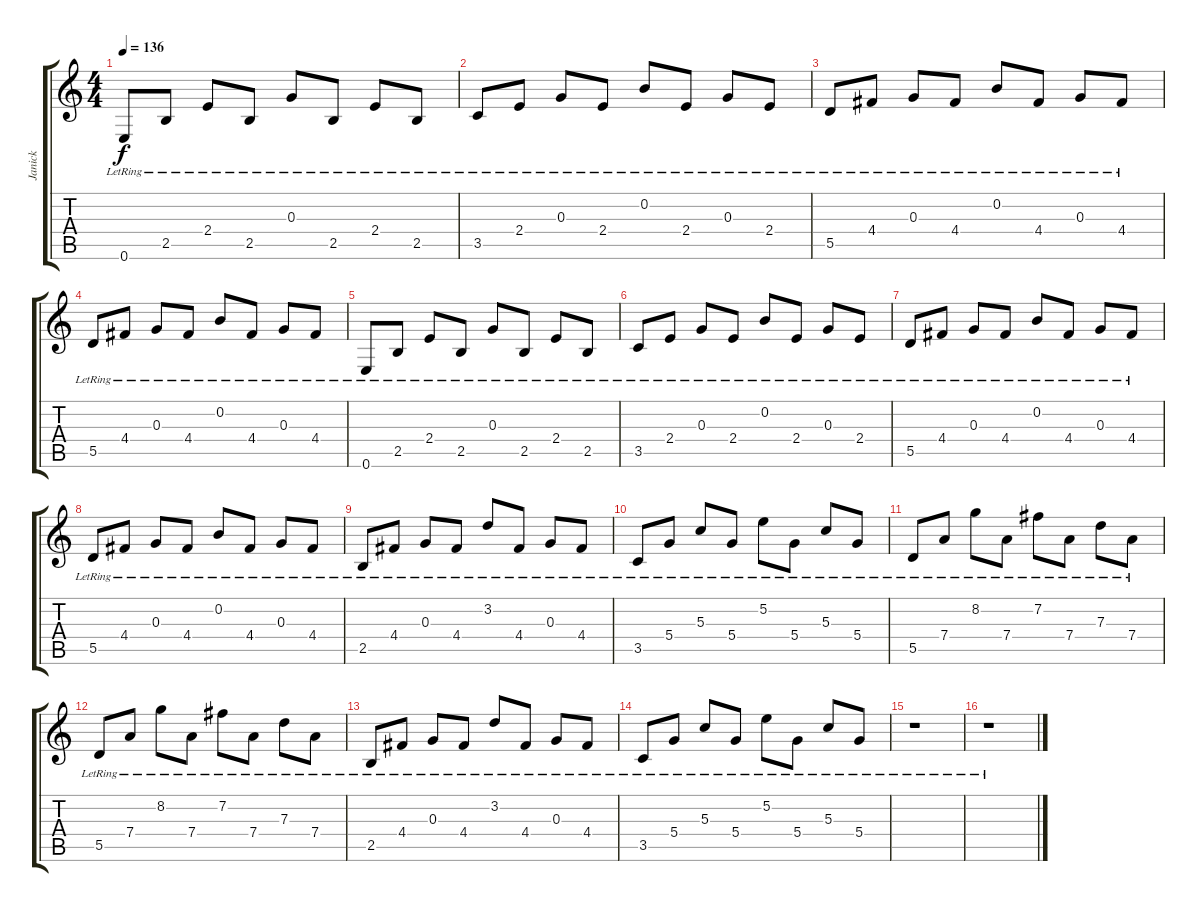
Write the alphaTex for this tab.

\track ("Janick" "Janick") {instrument electricguitarclean}
\staff {score tabs}
\tuning (E4 B3 G3 D3 A2 E2) {hide}
\ts (4 4)
\tempo 136
\clef g2
\ks c
0.6{lr}.8{dy f} 2.5{lr}.8 2.4{lr}.8 2.5{lr}.8 0.3{lr}.8 2.5{lr}.8 2.4{lr}.8 2.5{lr}.8 |
3.5{lr}.8 2.4{lr}.8 0.3{lr}.8 2.4{lr}.8 0.2{lr}.8 2.4{lr}.8 0.3{lr}.8 2.4{lr}.8 |
5.5{lr}.8 4.4{lr}.8 0.3{lr}.8 4.4{lr}.8 0.2{lr}.8 4.4{lr}.8 0.3{lr}.8 4.4{lr}.8 |
5.5{lr}.8 4.4{lr}.8 0.3{lr}.8 4.4{lr}.8 0.2{lr}.8 4.4{lr}.8 0.3{lr}.8 4.4{lr}.8 |
0.6{lr}.8 2.5{lr}.8 2.4{lr}.8 2.5{lr}.8 0.3{lr}.8 2.5{lr}.8 2.4{lr}.8 2.5{lr}.8 |
3.5{lr}.8 2.4{lr}.8 0.3{lr}.8 2.4{lr}.8 0.2{lr}.8 2.4{lr}.8 0.3{lr}.8 2.4{lr}.8 |
5.5{lr}.8 4.4{lr}.8 0.3{lr}.8 4.4{lr}.8 0.2{lr}.8 4.4{lr}.8 0.3{lr}.8 4.4{lr}.8 |
5.5{lr}.8 4.4{lr}.8 0.3{lr}.8 4.4{lr}.8 0.2{lr}.8 4.4{lr}.8 0.3{lr}.8 4.4{lr}.8 |
2.5{lr}.8 4.4{lr}.8 0.3{lr}.8 4.4{lr}.8 3.2{lr}.8 4.4{lr}.8 0.3{lr}.8 4.4{lr}.8 |
3.5{lr}.8 5.4{lr}.8 5.3{lr}.8 5.4{lr}.8 5.2{lr}.8 5.4{lr}.8 5.3{lr}.8 5.4{lr}.8 |
5.5{lr}.8 7.4{lr}.8 8.2{lr}.8 7.4{lr}.8 7.2{lr}.8 7.4{lr}.8 7.3{lr}.8 7.4{lr}.8 |
5.5{lr}.8 7.4{lr}.8 8.2{lr}.8 7.4{lr}.8 7.2{lr}.8 7.4{lr}.8 7.3{lr}.8 7.4{lr}.8 |
2.5{lr}.8 4.4{lr}.8 0.3{lr}.8 4.4{lr}.8 3.2{lr}.8 4.4{lr}.8 0.3{lr}.8 4.4{lr}.8 |
3.5{lr}.8 5.4{lr}.8 5.3{lr}.8 5.4{lr}.8 5.2{lr}.8 5.4{lr}.8 5.3{lr}.8 5.4{lr}.8 |
r.1 |
r.1
